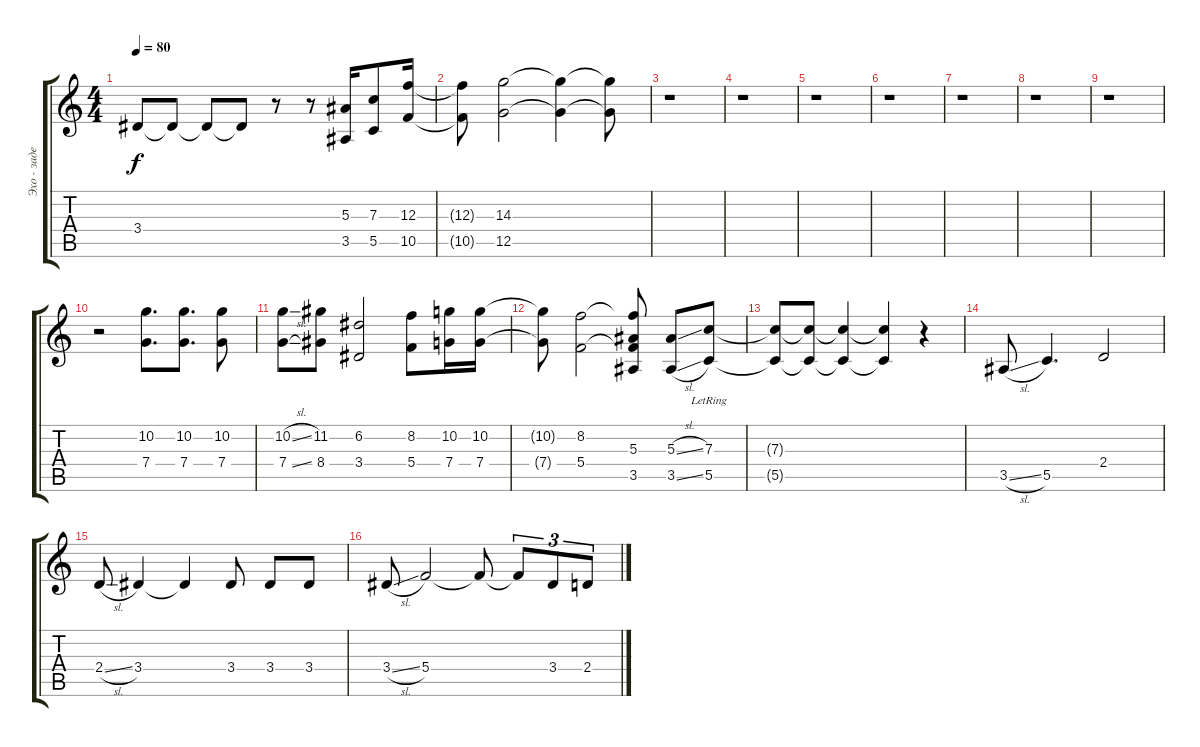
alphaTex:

\track ("Эхо - задержка - вокал" "Эхо - заде") {instrument overdrivenguitar}
\staff {score tabs}
\tuning (D4 A3 F3 C3 G2 C2) {hide}
\ts (4 4)
\tempo 80
\clef g2
\ks c
3.4.8{dy f volume 0} 3.4{t}.8 3.4{t}.8 3.4{t}.8 r.8 r.8{volume 16} (5.3 3.5).16 (7.3 5.5).8 (12.3 10.5).16 |
(12.3{t} 10.5{t}).8 (14.3 12.5).2 (14.3{t} 12.5{t}).4 (14.3{t} 12.5{t}).8 |
r.1 |
r.1 |
r.1 |
r.1 |
r.1 |
r.1 |
r.1 |
r.2{volume 10 instrument overdrivenguitar} (10.2 7.4).8{d} (10.2 7.4).8{d} (10.2 7.4).8 |
(10.2{sl} 7.4{sl}).8 (11.2 8.4).8 (6.2 3.4).2 (8.2 5.4).8 (10.2 7.4).16 (10.2 7.4).16 |
(10.2{t} 7.4{t}).8 (8.2 5.4).2 (8.2{t} 5.3 5.4{t} 3.5).8 (5.3{sl} 3.5{sl}).8 (7.3{lr} 5.5{lr}).8 |
(7.3{t} 5.5{t}).8{volume 4} (7.3{t} 5.5{t}).8 (7.3{t} 5.5{t}).4 (7.3{t} 5.5{t}).4 r.4{volume 16} |
3.5{sl}.8 5.5.4{d} 2.4.2 |
2.4{sl}.8 3.4.4 3.4{t}.4 3.4.8 3.4.8 3.4.8 |
3.4{sl}.8 5.4.2 5.4{t}.8 5.4{t}.8{tu (3 2)} 3.4.8{tu (3 2)} 2.4.8{tu (3 2)}
